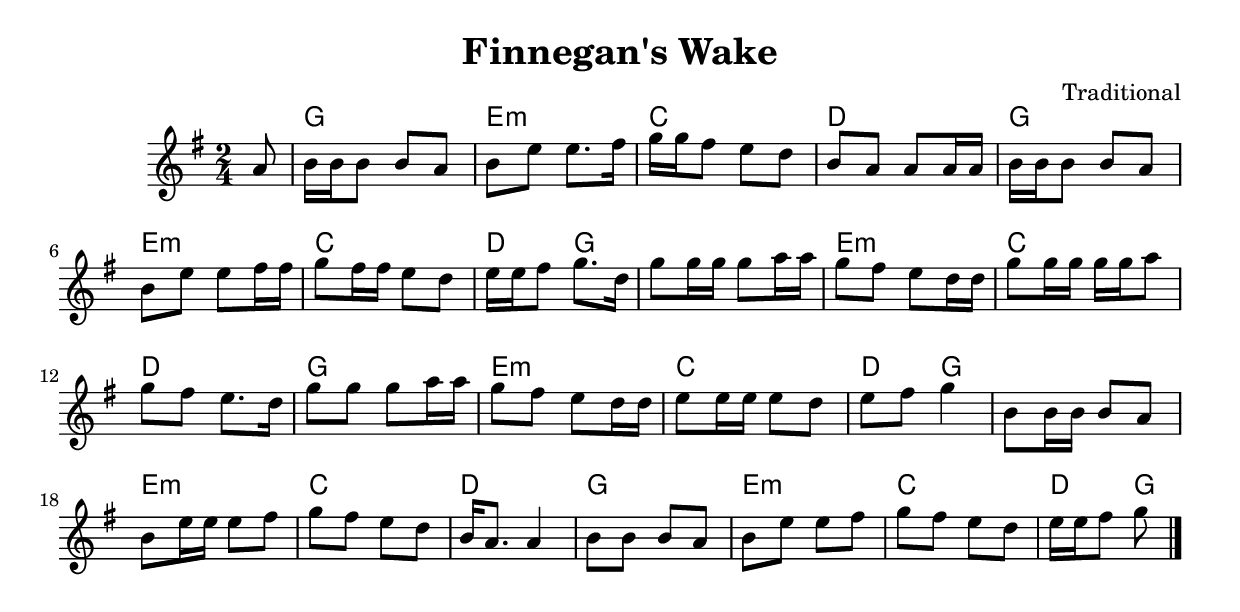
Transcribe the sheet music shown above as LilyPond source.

\version "2.18.2"
\include "articulate.ly"

\header {
  title = "Finnegan's Wake"
  composer = "Traditional"
}

global = {
  \time 2/4
  \key g \major
}

chordNames = \chordmode {
  \global
  s8 g2 e:m c d g e:m c d4 g1*3/4 e2:m c d g e:m c d4 g1*3/4 e2:m c d g e:m c d4 g8  
}

melody = \relative a' {
  \global
  \partial 8 a8 | 
  b16 b b8 b a | 
  b e e8. fis16 |
  g g fis8 e d | 
  b a a a16 a | 
  b b b8 b a |
  b e e fis16 fis | 
  g8 fis16 fis e8 d | 
  e16 e fis8 g8. d16 |
  g8 g16 g g8 a16 a | 
  g8 fis e d16 d | 
  g8 g16 g g g a8 |
  g fis e8. d16 | 
  g8 g g a16 a | 
  g8 fis e d16 d |    
  e8 e16 e e8 d | 
  e fis g4 | 
  b,8 b16 b b8 a |
  b e16 e e8 fis | 
  g fis e d | 
  b16 a8. a4 |
  b8 b b a | 
  b e e fis | 
  g fis e d |
  e16 e fis8 g \bar "|." 
}

\book {
    \score {
        <<
            \new ChordNames \chordNames
            \new Staff { \melody }
        >>
        \layout {}
    }
}

\book {
    \score {
        \unfoldRepeats \articulate
            <<
                \new Voice = "chords" {
                    \chordNames
                }
                \new Voice = "melody" {
                    \melody
                }
            >>
        \midi {
            \tempo 4 = 130
        }
    }
}
